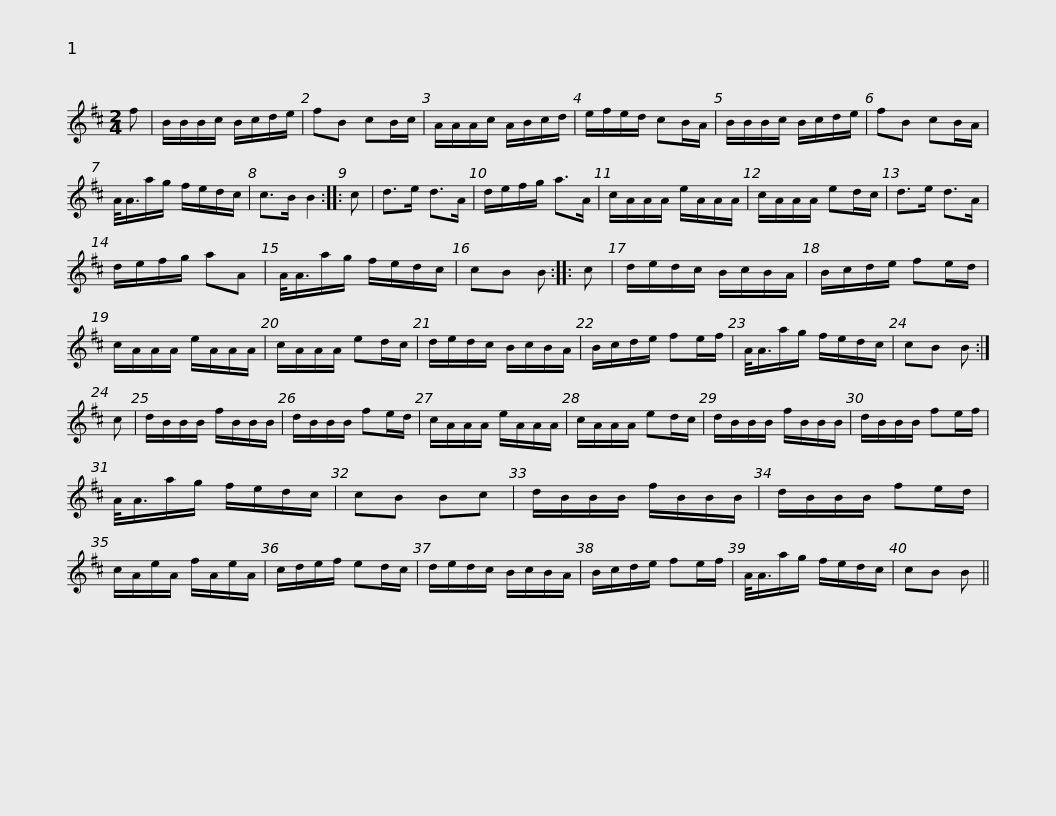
X:1
L:1/8
M:2/4
I:linebreak $
K:Bmin
V:1 treble
V:1
 f | B/B/B/c/ B/c/d/e/ | fB cB/c/ | A/A/A/c/ A/B/c/d/ | e/f/e/d/ cB/A/ | %5
 B/B/B/c/ B/c/d/e/ | fB cB/A/ |$ A/<A/a/g/ f/e/d/c/ | c>B B2 :: c | %10
 d>e d>A | d/e/f/g/ a>A | c/A/A/A/ e/A/A/A/ | c/A/A/A/ ed/c/ | d>e d>A |$ %15
 d/e/f/g/ aA | A/<A/a/g/ f/e/d/c/ | cB B :: c | d/e/d/c/ B/c/B/A/ | %20
 B/c/d/e/ fe/d/ | c/A/A/A/ e/A/A/A/ |$ c/A/A/A/ ed/c/ | d/e/d/c/ B/c/B/A/ | B/c/d/e/ fe/f/ | %25
 A/<A/a/g/ f/e/d/c/ | cB B :| c | d/B/B/B/ f/B/B/B/ |$ d/B/B/B/ fe/d/ | %30
 c/A/A/A/ e/A/A/A/ | c/A/A/A/ ed/c/ | d/B/B/B/ f/B/B/B/ | d/B/B/B/ fe/f/ | A/<A/a/g/ f/e/d/c/ | %35
 cB Bc |$ d/B/B/B/ f/B/B/B/ | d/B/B/B/ fe/d/ | c/A/e/A/ f/A/e/A/ | c/d/e/f/ ed/c/ | %40
 d/e/d/c/ B/c/B/A/ | B/c/d/e/ fe/f/ |$ A/<A/a/g/ f/e/d/c/ | cB B || %44
